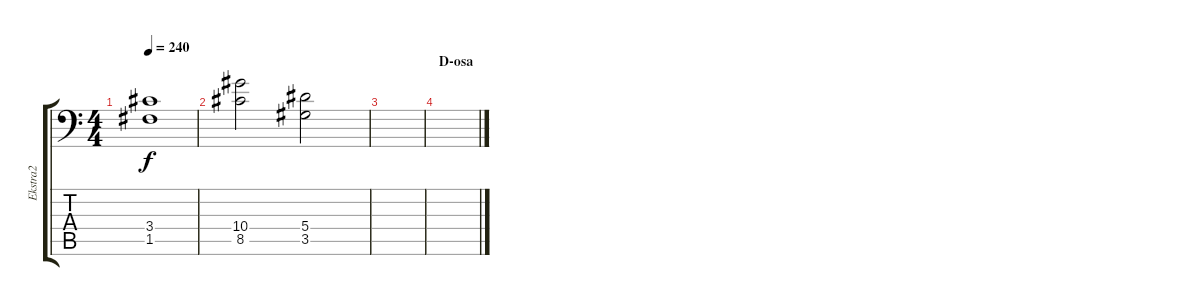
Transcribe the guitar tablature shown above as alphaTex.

\track ("Ekstra2" "Ekstra2") {instrument distortionguitar}
\staff {score tabs}
\tuning (C4 G3 Eb3 Bb2 F2 Bb1) {hide}
\ts (4 4)
\tempo 240
\clef f4
\ks c
(3.4 1.5).1{dy f} |
(10.4 8.5).2 (5.4 3.5).2 |
|
\section ("" "D-osa")
